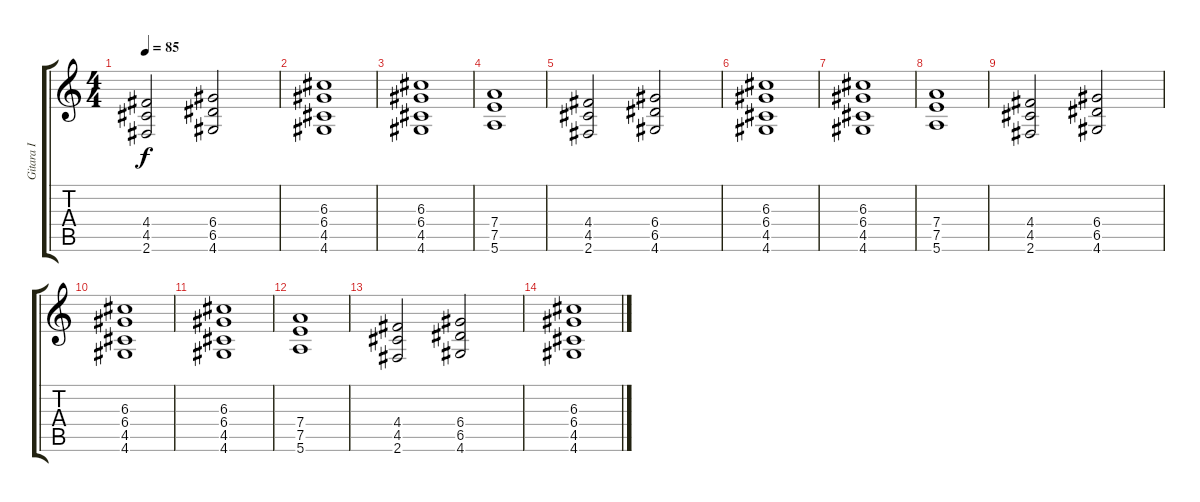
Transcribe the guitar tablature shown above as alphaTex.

\track ("Gitara I" "Gitara I") {instrument distortionguitar}
\staff {score tabs}
\tuning (E4 B3 G3 D3 A2 E2) {hide}
\ts (4 4)
\tempo 85
\clef g2
\ks c
(4.4 4.5 2.6).2{dy f} (6.4 6.5 4.6).2 |
(6.3 6.4 4.5 4.6).1{instrument distortionguitar} |
(6.3 6.4 4.5 4.6).1 |
(7.4 7.5 5.6).1 |
(4.4 4.5 2.6).2 (6.4 6.5 4.6).2 |
(6.3 6.4 4.5 4.6).1{instrument distortionguitar} |
(6.3 6.4 4.5 4.6).1 |
(7.4 7.5 5.6).1 |
(4.4 4.5 2.6).2 (6.4 6.5 4.6).2 |
(6.3 6.4 4.5 4.6).1{instrument distortionguitar} |
(6.3 6.4 4.5 4.6).1 |
(7.4 7.5 5.6).1 |
(4.4 4.5 2.6).2 (6.4 6.5 4.6).2 |
(6.3 6.4 4.5 4.6).1{instrument distortionguitar}
